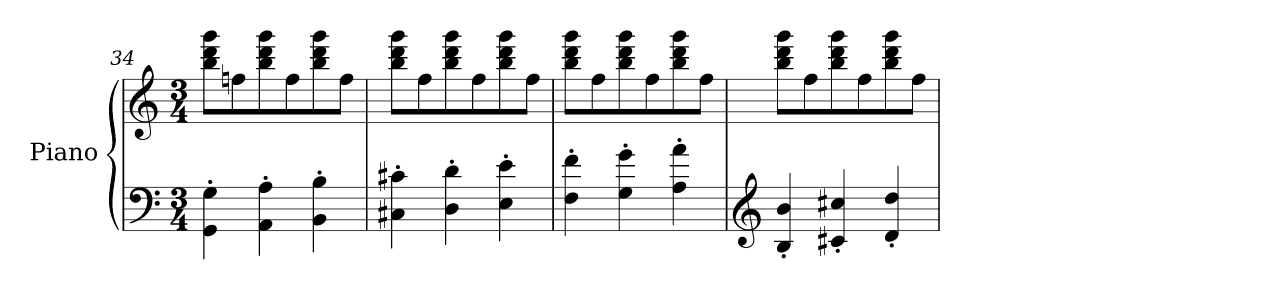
**kern	**kern
*part1	*part1
*staff2	*staff1
*I"Piano	*
*I'Pno.	*
*clefF4	*clefG2
*k[]	*k[]
*M3/4	*M3/4
=34	=34
4GG\' 4G\'	8bb\ 8ddd\ 8ggg\L
.	8ffn\
4AA\' 4A\'	8bb\ 8ddd\ 8ggg\
.	8ff\
4BB\' 4B\'	8bb\ 8ddd\ 8ggg\
.	8ff\J
=35	=35
4C#X\' 4c#X\'	8bb\ 8ddd\ 8ggg\L
.	8ff\
4D\' 4d\'	8bb\ 8ddd\ 8ggg\
.	8ff\
4E\' 4e\'	8bb\ 8ddd\ 8ggg\
.	8ff\J
!!LO:LB:g=z
=36	=36
4F\' 4f\'	8bb\ 8ddd\ 8ggg\L
.	8ff\
4G\' 4g\'	8bb\ 8ddd\ 8ggg\
.	8ff\
4A\' 4a\'	8bb\ 8ddd\ 8ggg\
.	8ff\J
!!LO:PB:g=z
=37	=37
*clefG2	*
4B/' 4b/'	8bb\ 8ddd\ 8ggg\L
.	8ff\
4c#X/' 4cc#X/'	8bb\ 8ddd\ 8ggg\
.	8ff\
4d/' 4dd/'	8bb\ 8ddd\ 8ggg\
.	8ff\J
=	=
*-	*-
